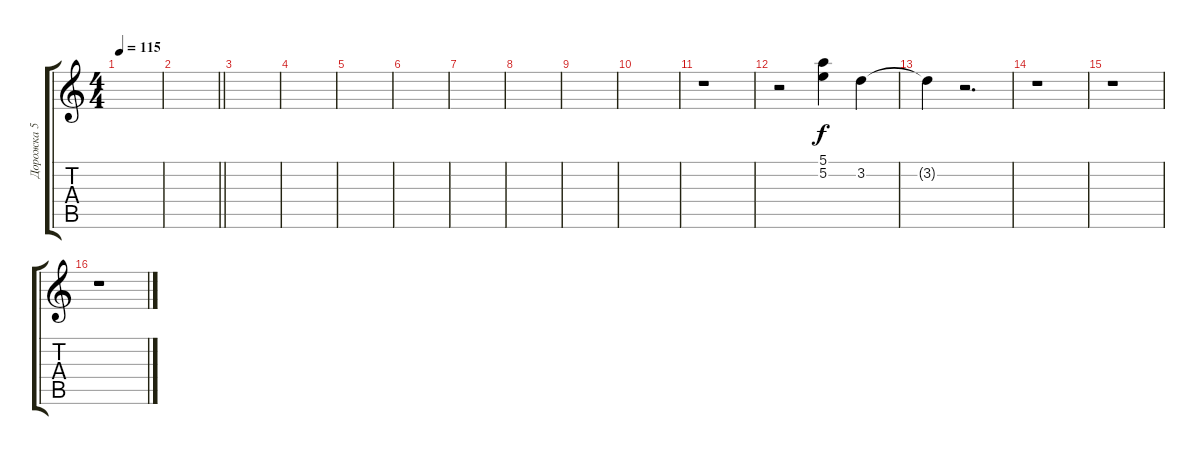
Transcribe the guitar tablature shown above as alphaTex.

\track ("Дорожка 5" "Дорожка 5") {instrument acousticguitarnylon}
\staff {score tabs}
\tuning (E4 B3 G3 D3 A2 E2) {hide}
\ts (4 4)
\tempo 115
\clef g2
\ks c
|
\barLineRight lightlight
|
|
|
|
|
|
|
|
|
r.1 |
r.2 (5.1 5.2).4 3.2.4 |
3.2{t}.4 r.2{d} |
r.1 |
r.1 |
r.1
